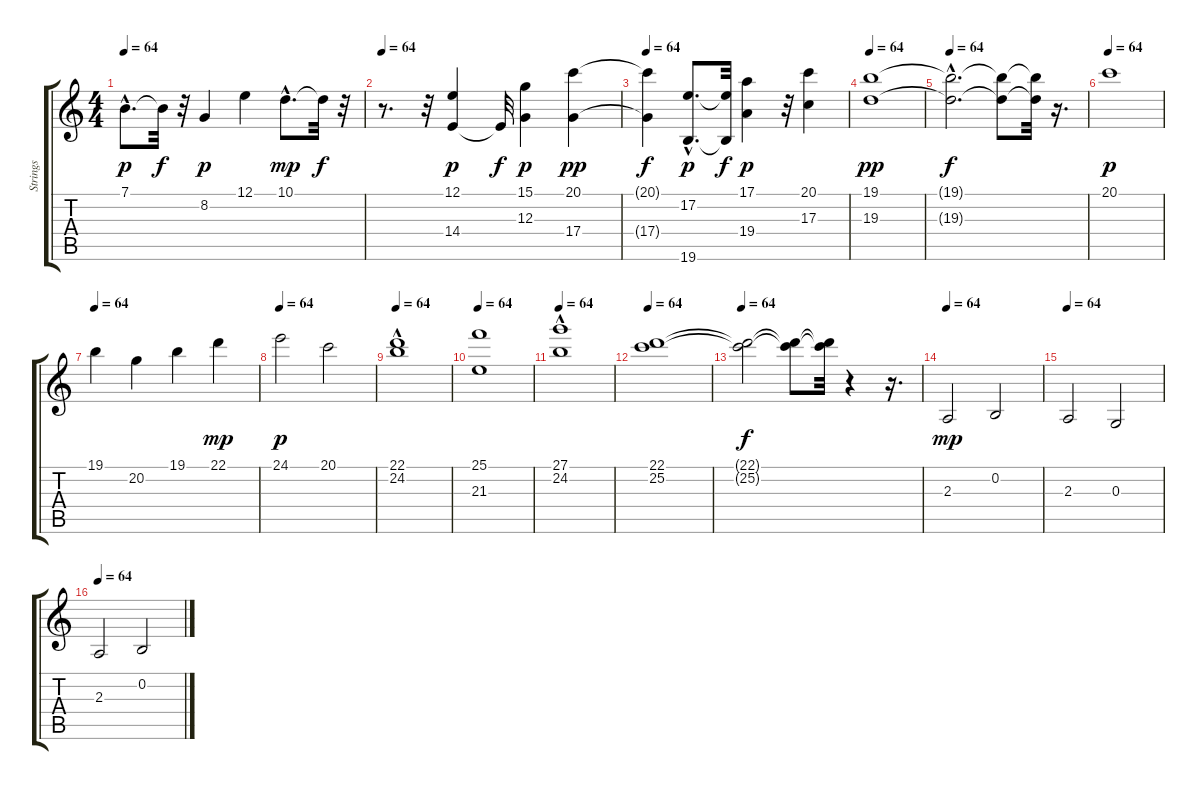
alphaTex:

\track ("Strings" "Strings") {instrument synthstrings1}
\staff {score tabs}
\tuning (E4 B3 G3 D3 A2 E2) {hide}
\ts (4 4)
\tempo 64
\clef g2
\ks c
7.1{hac}.8{d dy p} 7.1{t}.32{dy f} r.32 8.2.4{dy p} 12.1.4 10.1{hac}.8{d dy mp} 10.1{t}.32{dy f} r.32 |
\tempo 64
r.8{d} r.32 (12.1 14.4).4{dy p} 14.4{t}.32{dy f} (15.1 12.3).4{dy p} (20.1 17.4).4{dy pp} |
\tempo 64
(20.1{t} 17.4{t}).4{dy f} (17.2{hac} 19.6{hac}).8{d dy p} (17.2{t} 19.6{t}).32{dy f} (17.1 19.4).4{dy p} r.32 (20.1 17.3).4 |
\tempo 64
(19.1 19.3).1{dy pp} |
\tempo 64
(19.1{hac t} 19.3{hac t}).2{d dy f} (19.1{t} 19.3{t}).8 (19.1{t} 19.3{t}).32 r.16{d} |
\tempo 64
20.1.1{dy p} |
\tempo 64
19.1.4 20.2.4 19.1.4 22.1.4{dy mp} |
\tempo 64
24.1.2{dy p} 20.1.2 |
\tempo 64
(22.1 24.2{hac}).1 |
\tempo 64
(25.1 21.3).1 |
\tempo 64
(27.1 24.2{hac}).1 |
\tempo 64
(22.1 25.2).1 |
\tempo 64
(22.1{t} 25.2{t}).2{dy f} (22.1{t} 25.2{t}).8 (22.1{t} 25.2{t}).32 r.4 r.16{d} |
\tempo 64
2.3.2{dy mp} 0.2.2 |
\tempo 64
2.3.2 0.3.2 |
\tempo 64
2.3.2 0.2.2
